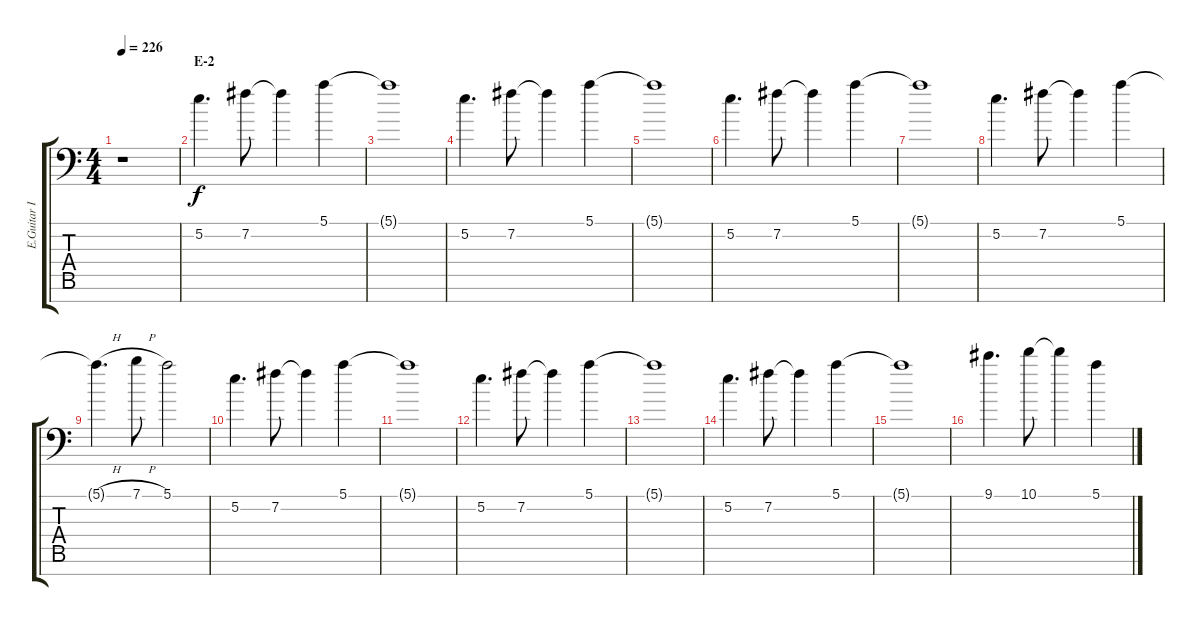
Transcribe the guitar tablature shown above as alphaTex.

\track ("E.Guitar III" "E.Guitar I") {instrument overdrivenguitar}
\staff {score tabs}
\tuning (E4 B3 G3 D3 A2 D2 A1) {hide}
\ts (4 4)
\tempo 226
\clef f4
\ks c
r.1{dy f} |
\section ("" "E-2")
5.2.4{d} 7.2.8 7.2{t}.4 5.1.4 |
5.1{t}.1 |
5.2.4{d} 7.2.8 7.2{t}.4 5.1.4 |
5.1{t}.1 |
5.2.4{d} 7.2.8 7.2{t}.4 5.1.4 |
5.1{t}.1 |
5.2.4{d} 7.2.8 7.2{t}.4 5.1.4 |
5.1{h t}.4{d} 7.1{h}.8 5.1.2 |
5.2.4{d} 7.2.8 7.2{t}.4 5.1.4 |
5.1{t}.1 |
5.2.4{d} 7.2.8 7.2{t}.4 5.1.4 |
5.1{t}.1 |
5.2.4{d} 7.2.8 7.2{t}.4 5.1.4 |
5.1{t}.1 |
9.1.4{d} 10.1.8 10.1{t}.4 5.1.4
